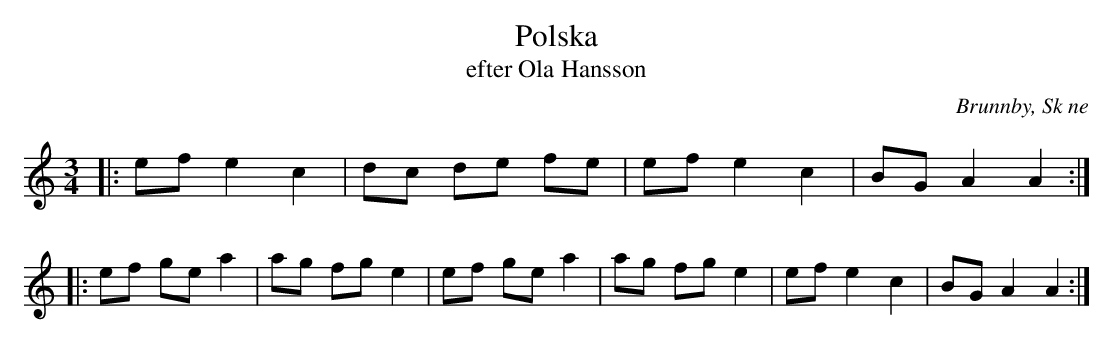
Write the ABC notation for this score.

X:1
T:Polska
T:efter Ola Hansson
O:Brunnby, Sk ne
M:3/4
L:1/8
K:C
|: ef e2 c2 | dc de fe | ef e2 c2 | BG A2 A2 :|
|: ef ge a2 | ag fg e2 | ef ge a2 | ag fg e2 | ef e2 c2 | BG A2 A2 :|
